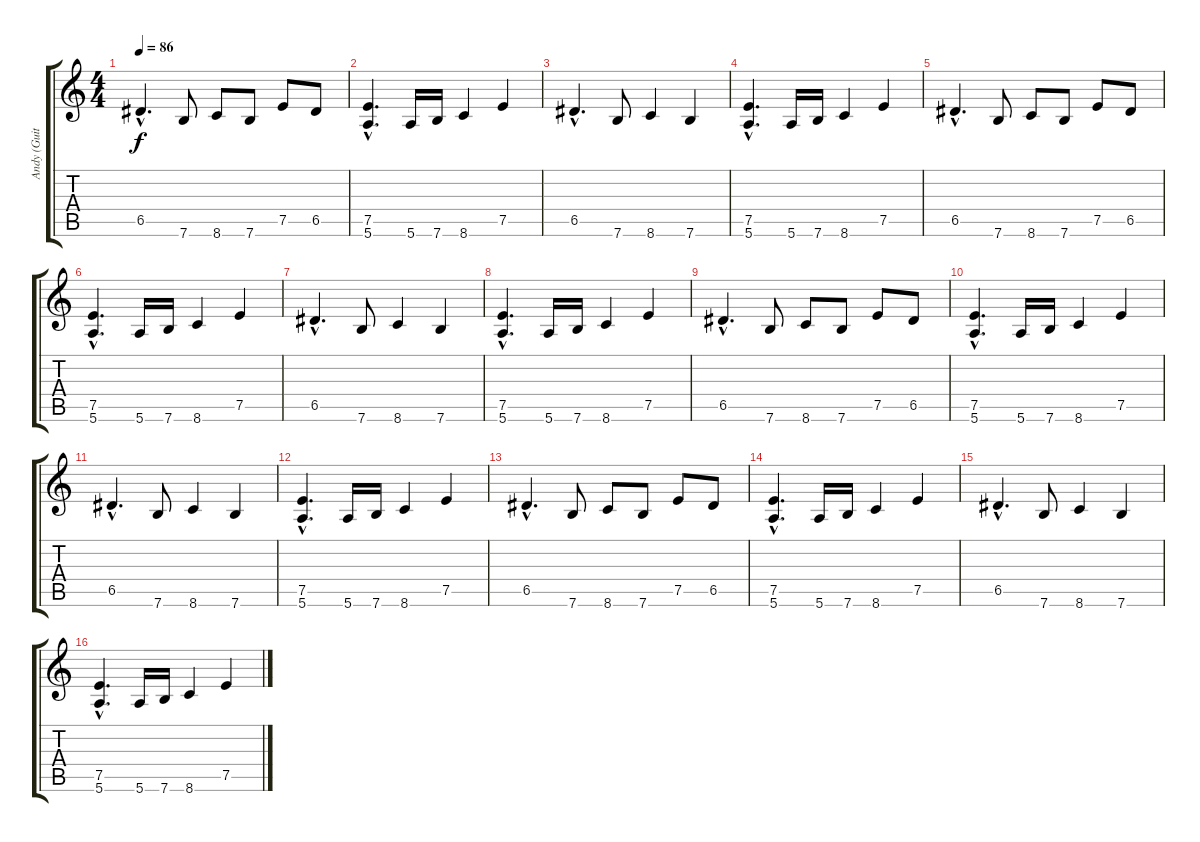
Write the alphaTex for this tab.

\track ("Andy (Guitar)" "Andy (Guit") {instrument distortionguitar}
\staff {score tabs}
\tuning (E4 B3 G3 D3 A2 E2) {hide}
\ts (4 4)
\tempo 86
\clef g2
\ks c
6.5{hac}.4{d dy f} 7.6.8 8.6.8 7.6.8 7.5.8 6.5.8 |
(7.5{hac} 5.6{hac}).4{d} 5.6.16 7.6.16 8.6.4 7.5.4 |
6.5{hac}.4{d} 7.6.8 8.6.4 7.6.4 |
(7.5{hac} 5.6{hac}).4{d} 5.6.16 7.6.16 8.6.4 7.5.4 |
6.5{hac}.4{d} 7.6.8 8.6.8 7.6.8 7.5.8 6.5.8 |
(7.5{hac} 5.6{hac}).4{d} 5.6.16 7.6.16 8.6.4 7.5.4 |
6.5{hac}.4{d} 7.6.8 8.6.4 7.6.4 |
(7.5{hac} 5.6{hac}).4{d} 5.6.16 7.6.16 8.6.4 7.5.4 |
6.5{hac}.4{d} 7.6.8 8.6.8 7.6.8 7.5.8 6.5.8 |
(7.5{hac} 5.6{hac}).4{d} 5.6.16 7.6.16 8.6.4 7.5.4 |
6.5{hac}.4{d} 7.6.8 8.6.4 7.6.4 |
(7.5{hac} 5.6{hac}).4{d} 5.6.16 7.6.16 8.6.4 7.5.4 |
6.5{hac}.4{d} 7.6.8 8.6.8 7.6.8 7.5.8 6.5.8 |
(7.5{hac} 5.6{hac}).4{d} 5.6.16 7.6.16 8.6.4 7.5.4 |
6.5{hac}.4{d} 7.6.8 8.6.4 7.6.4 |
(7.5{hac} 5.6{hac}).4{d} 5.6.16 7.6.16 8.6.4 7.5.4
